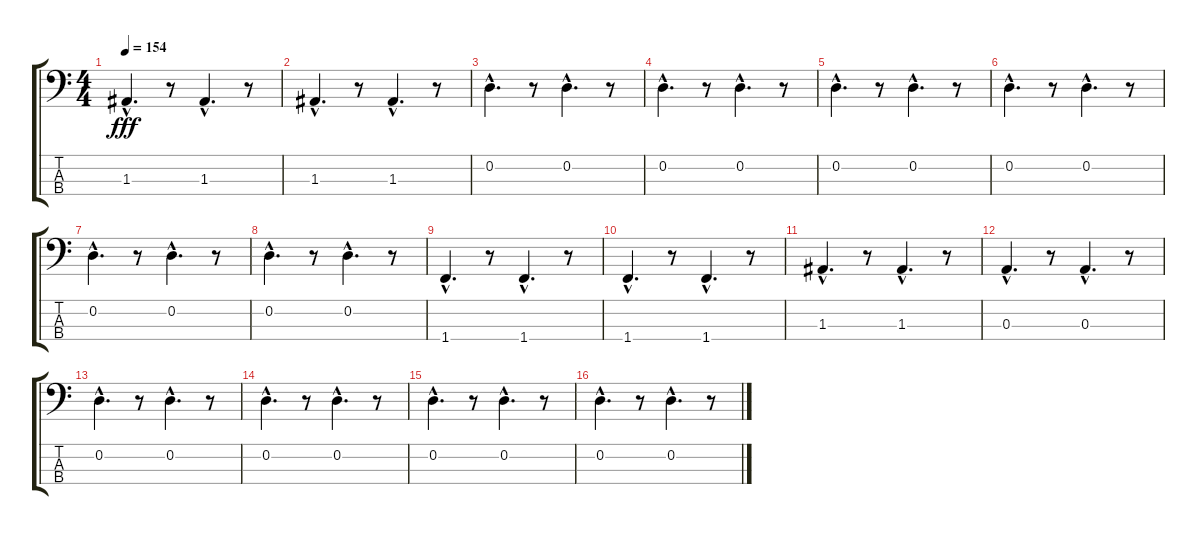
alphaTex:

\track "" {instrument electricbasspick}
\staff {score tabs}
\tuning (G2 D2 A1 E1) {hide}
\ts (4 4)
\tempo 154
\clef f4
\ks c
1.3{hac}.4{d dy fff} r.8 1.3{hac}.4{d} r.8 |
1.3{hac}.4{d} r.8 1.3{hac}.4{d} r.8 |
0.2{hac}.4{d} r.8 0.2{hac}.4{d} r.8 |
0.2{hac}.4{d} r.8 0.2{hac}.4{d} r.8 |
0.2{hac}.4{d} r.8 0.2{hac}.4{d} r.8 |
0.2{hac}.4{d} r.8 0.2{hac}.4{d} r.8 |
0.2{hac}.4{d} r.8 0.2{hac}.4{d} r.8 |
0.2{hac}.4{d} r.8 0.2{hac}.4{d} r.8 |
1.4{hac}.4{d} r.8 1.4{hac}.4{d} r.8 |
1.4{hac}.4{d} r.8 1.4{hac}.4{d} r.8 |
1.3{hac}.4{d} r.8 1.3{hac}.4{d} r.8 |
0.3{hac}.4{d} r.8 0.3{hac}.4{d} r.8 |
0.2{hac}.4{d} r.8 0.2{hac}.4{d} r.8 |
0.2{hac}.4{d} r.8 0.2{hac}.4{d} r.8 |
0.2{hac}.4{d} r.8 0.2{hac}.4{d} r.8 |
0.2{hac}.4{d} r.8 0.2{hac}.4{d} r.8
